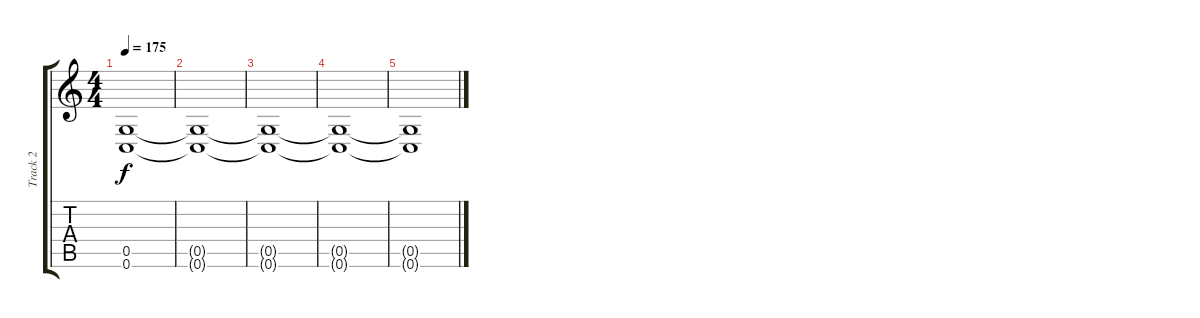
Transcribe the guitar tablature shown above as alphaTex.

\track ("Track 2" "Track 2") {instrument overdrivenguitar}
\staff {score tabs}
\tuning (D4 A3 F3 C3 G2 C2) {hide}
\ts (4 4)
\tempo 175
\clef g2
\ks c
(0.5{t} 0.6{t}).1{dy f} |
(0.5{t} 0.6{t}).1 |
(0.5{t} 0.6{t}).1 |
(0.5{t} 0.6{t}).1 |
(0.5{t} 0.6{t}).1
